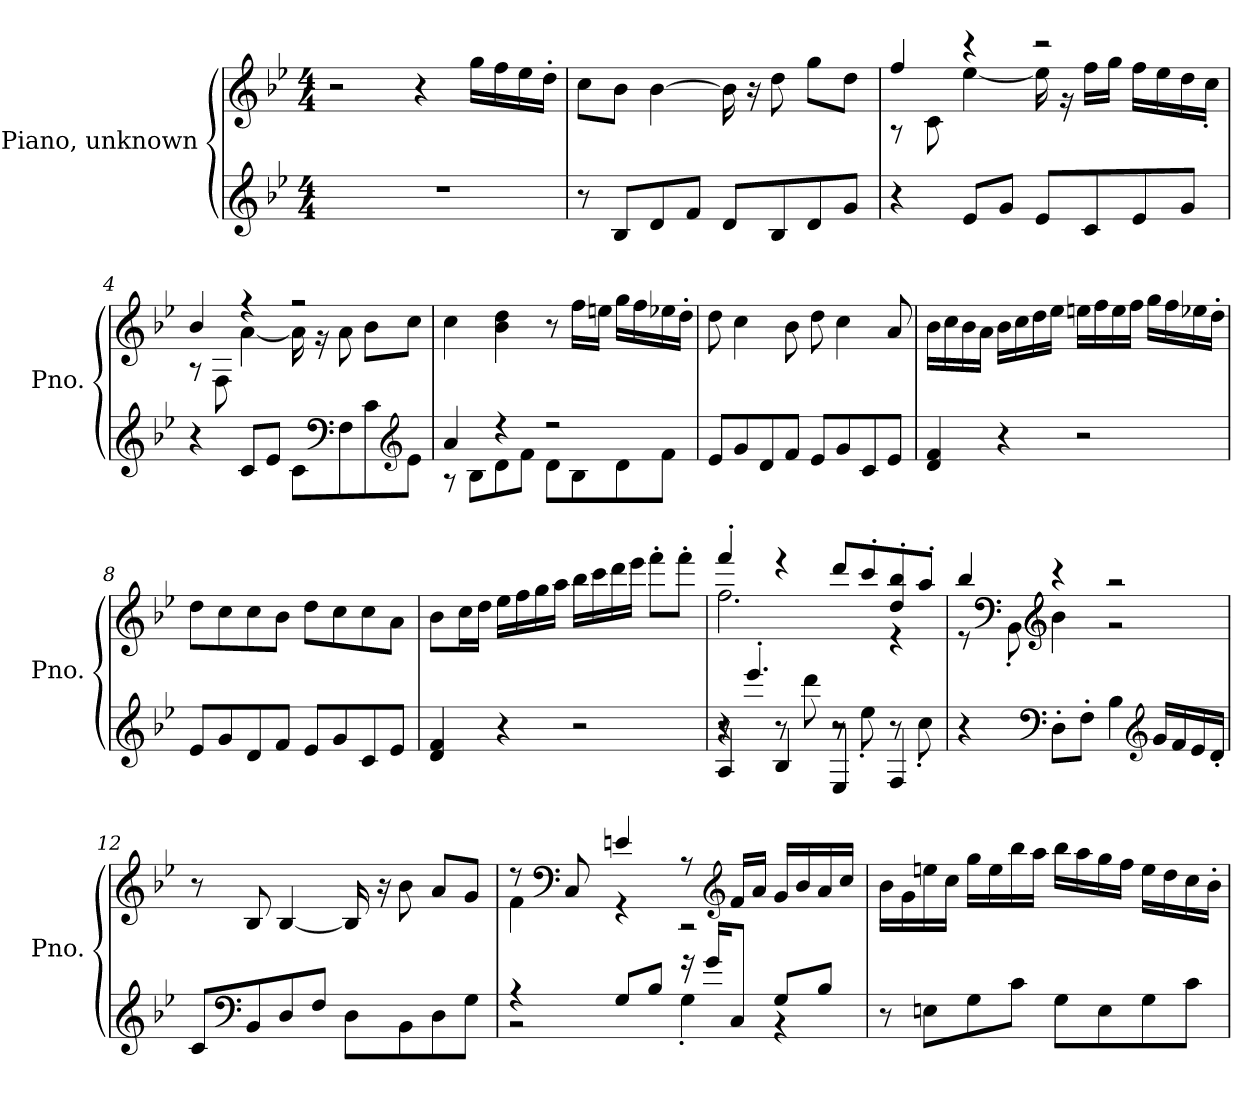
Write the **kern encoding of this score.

**kern	**kern
*part1	*part1
*staff2	*staff1
*I"Piano, unknown	*
*I'Pno.	*
*clefG2	*clefG2
*k[b-e-]	*k[b-e-]
*M4/4	*M4/4
*MM120	*MM120
=1	=1
1r	2r
.	4r
.	16gg\LL
.	16ff\
.	16ee-\
.	16dd'\JJ
=2	=2
8r	8cc\L
8B-/L	8b-\J
8d/	[4b-\
8f/J	.
8d/L	16b-\]
.	16r
8B-/	8dd\
8d/	8gg\L
8g/J	8dd\J
=3	=3
*	*^
4r	4ff/	8r
.	.	8c\
8e-/L	4r	[4ee-\
8g/J	.	.
8e-/L	2r	16ee-\]
.	.	16r
8c/	.	16ff\LL
.	.	16gg\JJ
8e-/	.	16ff\LL
.	.	16ee-\
8g/J	.	16dd\
.	.	16cc'\JJ
=4	=4	=4
4r	4b-/	8r
.	.	8F\
8c/L	4r	[4a\
8e-/J	.	.
8c\L	2r	16a\]
.	.	16r
*clefF4	*	*
8F\	.	8a\
8c\	.	8b-\L
*clefG2	*	*
8e-\J	.	8cc\J
*	*v	*v
!!LO:LB:g=z
=5	=5
*^	*
4a/	8r	4cc\
.	8B-\L	.
4r	8d\	4b-\ 4dd\
.	8f\J	.
2r	8d\L	8r
.	8B-\	16ff\LL
.	.	16een\JJ
.	8d\	16gg\LL
.	.	16ff\
.	8f\J	16ee-X\
.	.	16dd'\JJ
*v	*v	*
=6	=6
8e-/L	8dd\
8g/	4cc\
8d/	.
8f/J	8b-\
8e-/L	8dd\
8g/	4cc\
8c/	.
8e-/J	8a/
=7	=7
4d/ 4f/	16b-\LL
.	16cc\
.	16b-\
.	16a\JJ
4r	16b-\LL
.	16cc\
.	16dd\
.	16ee-\JJ
2r	16een\LL
.	16ff\
.	16ee\
.	16ff\JJ
.	16gg\LL
.	16ff\
.	16ee-X\
.	16dd'\JJ
!!LO:LB:g=z
=8	=8
8e-/L	8dd\L
8g/	8cc\
8d/	8cc\
8f/J	8b-\J
8e-/L	8dd\L
8g/	8cc\
8c/	8cc\
8e-/J	8a\J
=9	=9
4d/ 4f/	8b-\L
.	16cc\L
.	16dd\JJ
4r	16ee-\LL
.	16ff\
.	16gg\
.	16aa\JJ
2r	16bb-\LL
.	16ccc\
.	16ddd\
.	16eee-\JJ
.	8fff'\L
.	8fff'\J
=10	=10
*^	*^
*	*^	*	*
8r	4r	4A/	4fff'/	2.ff\
4.eee-'/	.	.	.	.
.	8r	4B-/	4r	.
.	8ddd\	.	.	.
2r	8r	4E-/	8ddd/L	.
.	8ee-'\	.	8ccc'/	.
.	8r	4F/	8dd/' 8bb-/'	4r
.	8cc'\	.	8aa'/J	.
*v	*v	*v	*	*
!!LO:LB:g=z	!!
=11	=11	=11
4r	4bb-/	8r
*	*clefF4	*
.	.	8BB-'\
*clefF4	*clefG2	*
8D'\L	4r	4b-\
8F'\J	.	.
4B-\	2r	2r
*clefG2	*	*
16g/LL	.	.
16f/	.	.
16e-/	.	.
16d'/JJ	.	.
*	*v	*v
=12	=12
8c/L	8r
*clefF4	*
8BB-/	8B-/
8D/	[4B-/
8F/J	.
8D\L	16B-/]
.	16r
8BB-\	8b-\
8D\	8a/L
8G\J	8g/J
=13	=13
*^	*^
4r	2r	8r	4f\
*	*	*clefF4	*
.	.	8C/	.
8G/L	.	4en/	4r
8B-/J	.	.	.
16r	4G'\	8r	2r
16g/KL	.	.	.
*	*	*clefG2	*
8C/J	.	16f/LL	.
.	.	16a/JJ	.
8G/L	4r	16g/LL	.
.	.	16b-/	.
8B-/J	.	16a/	.
.	.	16cc/JJ	.
*v	*v	*	*
*	*v	*v
!!LO:LB:g=z
=14	=14
8r	16b-\LL
.	16g\
8En\L	16een\
.	16cc\JJ
8G\	16gg\LL
.	16ee\
8c\J	16bb-\
.	16aa\JJ
8G\L	16bb-\LL
.	16aa\
8E\	16gg\
.	16ff\JJ
8G\	16ee\LL
.	16dd\
8c\J	16cc\
.	16b-'\JJ
=	=
*-	*-
